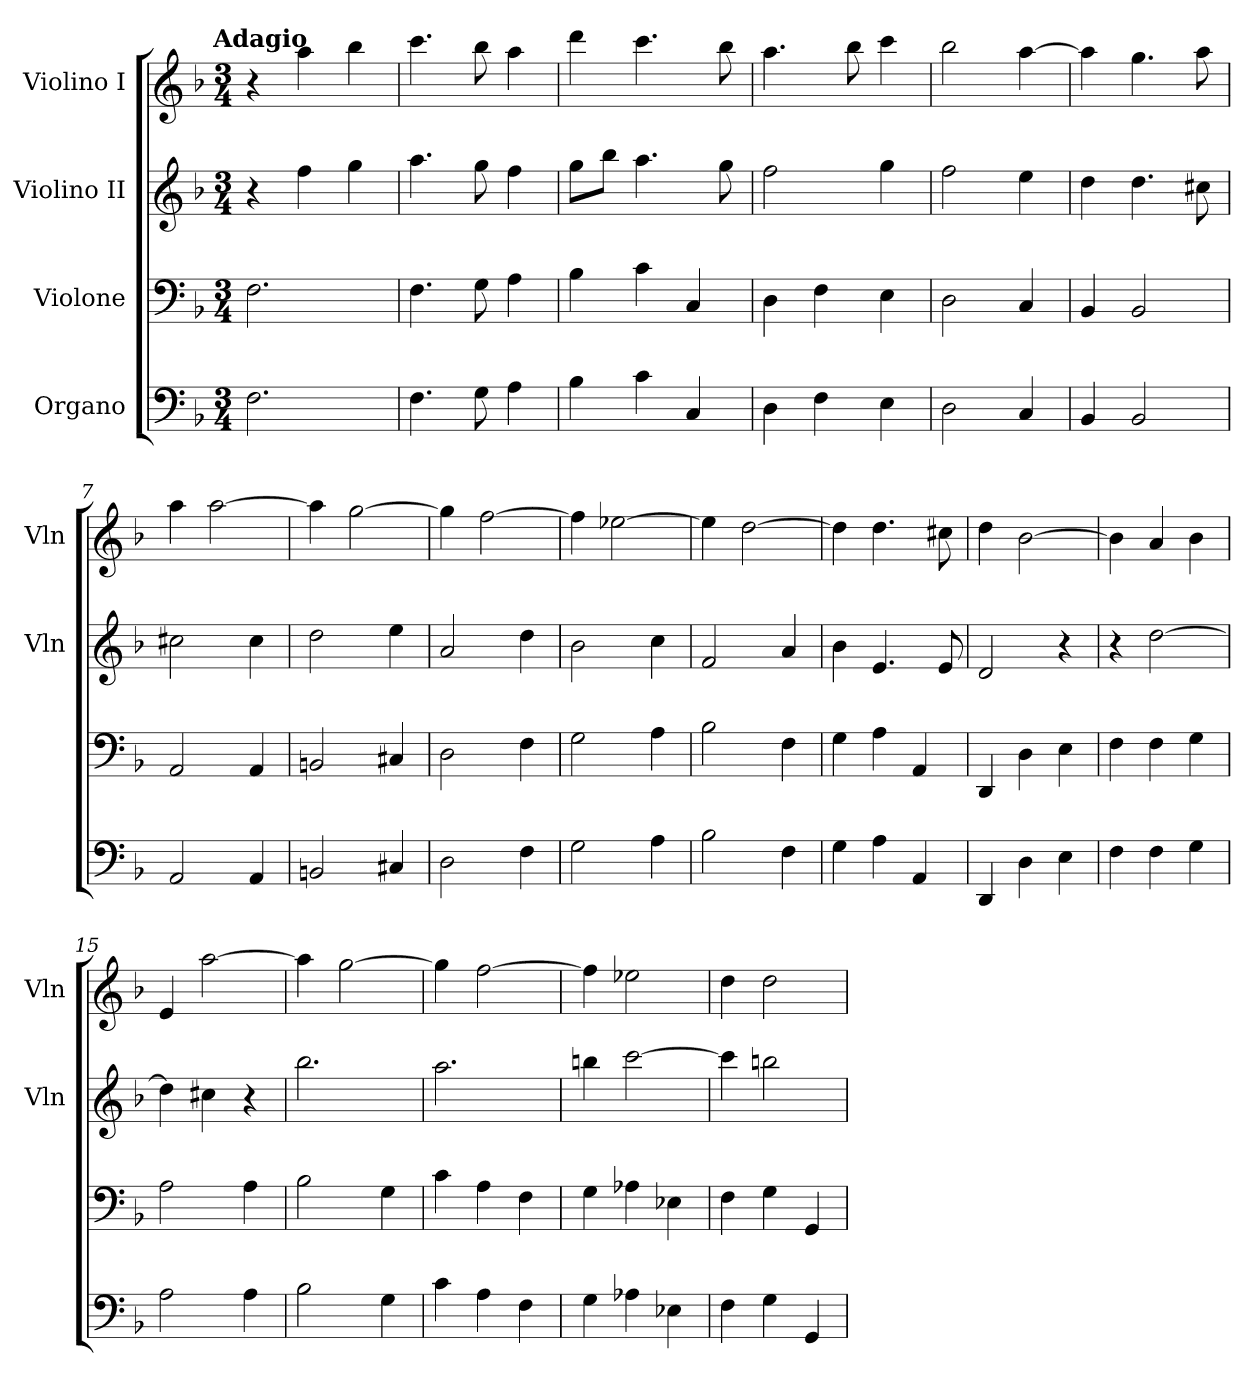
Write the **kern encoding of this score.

**kern	**kern	**kern	**kern
*part4	*part3	*part2	*part1
*staff4	*staff3	*staff2	*staff1
*I"Organo	*I"Violone	*I"Violino II	*I"Violino I
*	*	*I'Vln	*I'Vln
*clefF4	*clefF4	*clefG2	*clefG2
*k[b-]	*k[b-]	*k[b-]	*k[b-]
!!LO:TX:omd:t=Adagio
*M3/4	*M3/4	*M3/4	*M3/4
*MM60	*MM60	*MM60	*MM60
=1	=1	=1	=1
2.F	2.F	4r	4r
.	.	4ff	4aa
.	.	4gg	4bb-
=2	=2	=2	=2
4.F	4.F	4.aa	4.ccc
8G	8G	8gg	8bb-
4A	4A	4ff	4aa
=3	=3	=3	=3
4B-	4B-	8ggL	4ddd
.	.	8bb-J	.
4c	4c	4.aa	4.ccc
4C	4C	.	.
.	.	8gg	8bb-
=4	=4	=4	=4
4D	4D	2ff	4.aa
4F	4F	.	.
.	.	.	8bb-
4E	4E	4gg	4ccc
=5	=5	=5	=5
2D	2D	2ff	2bb-
4C	4C	4ee	[4aa
=6	=6	=6	=6
4BB-	4BB-	4dd	4aa]
2BB-	2BB-	4.dd	4.gg
.	.	8cc#X	8aa
=7	=7	=7	=7
2AA	2AA	2cc#X	4aa
.	.	.	[2aa
4AA	4AA	4cc#	.
=8	=8	=8	=8
2BBn	2BBn	2dd	4aa]
.	.	.	[2gg
4C#X	4C#X	4ee	.
=9	=9	=9	=9
2D	2D	2a	4gg]
.	.	.	[2ff
4F	4F	4dd	.
=10	=10	=10	=10
2G	2G	2b-	4ff]
.	.	.	[2ee-X
4A	4A	4cc	.
=11	=11	=11	=11
2B-	2B-	2f	4ee-]
.	.	.	[2dd
4F	4F	4a	.
=12	=12	=12	=12
4G	4G	4b-	4dd]
4A	4A	4.e	4.dd
4AA	4AA	.	.
.	.	8e	8cc#X
=13	=13	=13	=13
4DD	4DD	2d	4dd
4D	4D	.	[2b-
4E	4E	4r	.
=14	=14	=14	=14
4F	4F	4r	4b-]
4F	4F	[2dd	4a
4G	4G	.	4b-
=15	=15	=15	=15
2A	2A	4dd]	4e
.	.	4cc#X	[2aa
4A	4A	4r	.
=16	=16	=16	=16
2B-	2B-	2.bb-	4aa]
.	.	.	[2gg
4G	4G	.	.
=17	=17	=17	=17
4c	4c	2.aa	4gg]
4A	4A	.	[2ff
4F	4F	.	.
=18	=18	=18	=18
4G	4G	4bbn	4ff]
4A-X	4A-X	[2ccc	2ee-X
4E-X	4E-X	.	.
=19	=19	=19	=19
4F	4F	4ccc]	4dd
4G	4G	2bbn	2dd
4GG	4GG	.	.
=	=	=	=
*-	*-	*-	*-
